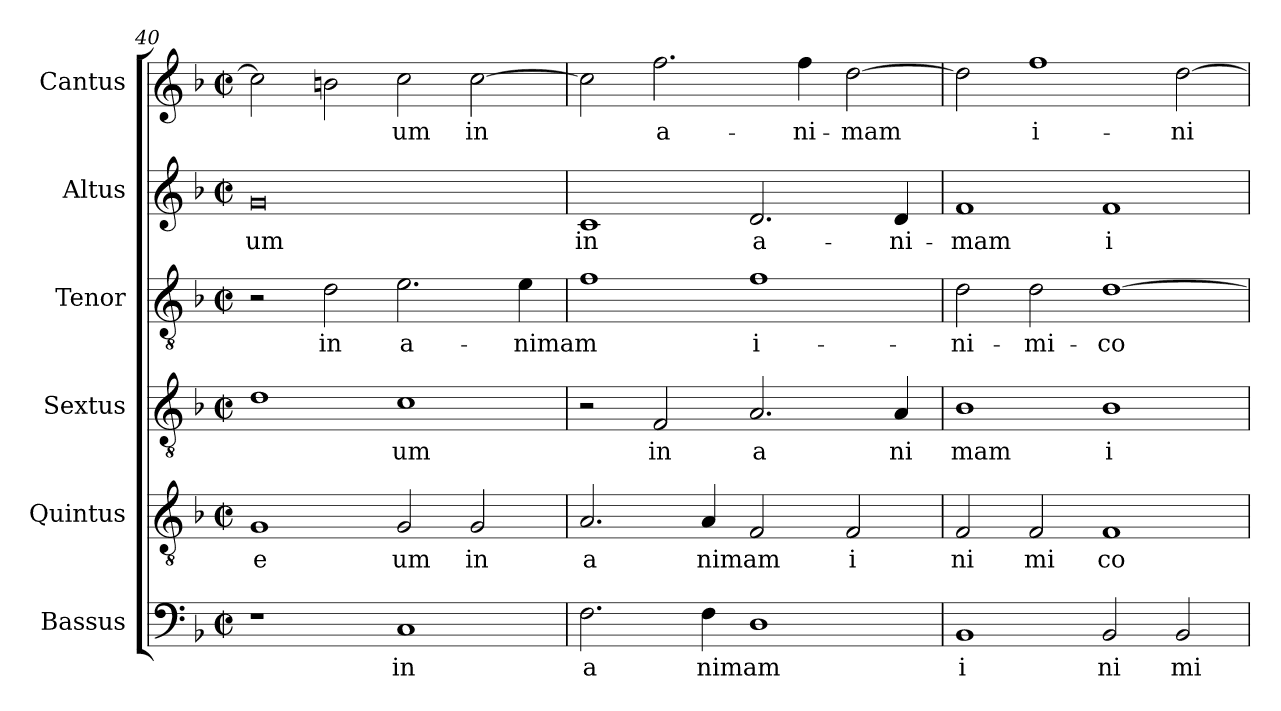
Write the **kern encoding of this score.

**kern	**text	**kern	**text	**kern	**text	**kern	**text	**kern	**text	**kern	**text
*part6	*part6	*part5	*part5	*part4	*part4	*part3	*part3	*part2	*part2	*part1	*part1
*staff6	*staff6	*staff5	*staff5	*staff4	*staff4	*staff3	*staff3	*staff2	*staff2	*staff1	*staff1
*I"Bassus	*	*I"Quintus	*	*I"Sextus	*	*I"Tenor	*	*I"Altus	*	*I"Cantus	*
!!LO:PB:g=z
*clefF4	*	*clefGv2	*	*clefGv2	*	*clefGv2	*	*clefG2	*	*clefG2	*
*k[b-]	*	*k[b-]	*	*k[b-]	*	*k[b-]	*	*k[b-]	*	*k[b-]	*
*F:	*	*F:	*	*F:	*	*F:	*	*F:	*	*F:	*
*M2/2	*	*M2/2	*	*M2/2	*	*M2/2	*	*M2/2	*	*M2/2	*
*met(c|)	*	*met(c|)	*	*met(c|)	*	*met(c|)	*	*met(c|)	*	*met(c|)	*
=40	=40	=40	=40	=40	=40	=40	=40	=40	=40	=40	=40
!	!	!	!LO:LY:b:cj	!	!LO:LY:b:cj	!	!	!	!LO:LY:b:cj	!	!LO:LY:b:cj
1r	.	1G	e	1d	--	2r	.	0g	um	2cc\]	.
!	!	!	!	!	!	!	!LO:LY:b:cj	!	!	!	!LO:LY:b:cj
.	.	.	.	.	.	2d\	in	.	.	2b\	.
!	!LO:LY:b:cj	!	!LO:LY:b:cj	!	!LO:LY:b:cj	!	!LO:LY:b:cj	!	!	!	!LO:LY:b:cj
1C	in	2G/	um	1c	-um	2.e\	a-	.	.	2cc\	um
!	!	!	!LO:LY:b:cj	!	!	!	!	!	!	!	!LO:LY:b:cj
.	.	2G/	in	.	.	.	.	.	.	[>2cc\	in
!	!	!	!	!	!	!	!LO:LY:b:cj	!	!	!	!
.	.	.	.	.	.	4e\	-nimam	.	.	.	.
=41	=41	=41	=41	=41	=41	=41	=41	=41	=41	=41	=41
!	!LO:LY:b:cj	!	!LO:LY:b:cj	!	!	!	!LO:LY:b:cj	!	!LO:LY:b:cj	!	!LO:LY:b:cj
2.F\	a	2.A/	a	2r	.	1f	.	1c	in	2cc\]	.
!	!	!	!	!	!LO:LY:b:cj	!	!	!	!	!	!LO:LY:b:cj
.	.	.	.	2F/	in	.	.	.	.	2.ff\	a-
!	!LO:LY:b:cj	!	!LO:LY:b:cj	!	!	!	!	!	!	!	!
4F\	nimam	4A/	nimam	.	.	.	.	.	.	.	.
!	!LO:LY:b:cj	!	!LO:LY:b:cj	!	!LO:LY:b:cj	!	!LO:LY:b:cj	!	!LO:LY:b:cj	!	!
1D	.	2F/	.	2.A/	a	1f	i-	2.d/	a-	.	.
!	!	!	!	!	!	!	!	!	!	!	!LO:LY:b:cj
.	.	.	.	.	.	.	.	.	.	4ff\	-ni-
!	!	!	!LO:LY:b:cj	!	!	!	!	!	!	!	!LO:LY:b:cj
.	.	2F/	i	.	.	.	.	.	.	[>2dd\	-mam
!	!	!	!	!	!LO:LY:b:cj	!	!	!	!LO:LY:b:cj	!	!
.	.	.	.	4A/	ni	.	.	4d/	-ni-	.	.
=42	=42	=42	=42	=42	=42	=42	=42	=42	=42	=42	=42
!	!LO:LY:b:cj	!	!LO:LY:b:cj	!	!LO:LY:b:cj	!	!LO:LY:b:cj	!	!LO:LY:b:cj	!	!LO:LY:b:cj
1BB-	i	2F/	ni	1B-	mam	2d\	-ni-	1f	-mam	2dd\]	.
!	!	!	!LO:LY:b:cj	!	!	!	!LO:LY:b:cj	!	!	!	!LO:LY:b:cj
.	.	2F/	mi	.	.	2d\	-mi-	.	.	1ff	i-
!	!LO:LY:b:cj	!	!LO:LY:b:cj	!	!LO:LY:b:cj	!	!LO:LY:b:cj	!	!LO:LY:b:cj	!	!
2BB-/	ni	1F	co	1B-	i	[>1d	-co-	1f	i-	.	.
!	!LO:LY:b:cj	!	!	!	!	!	!	!	!	!	!LO:LY:b:cj
2BB-/	mi	.	.	.	.	.	.	.	.	[>2dd\	-ni-
=	=	=	=	=	=	=	=	=	=	=	=
*-	*-	*-	*-	*-	*-	*-	*-	*-	*-	*-	*-
